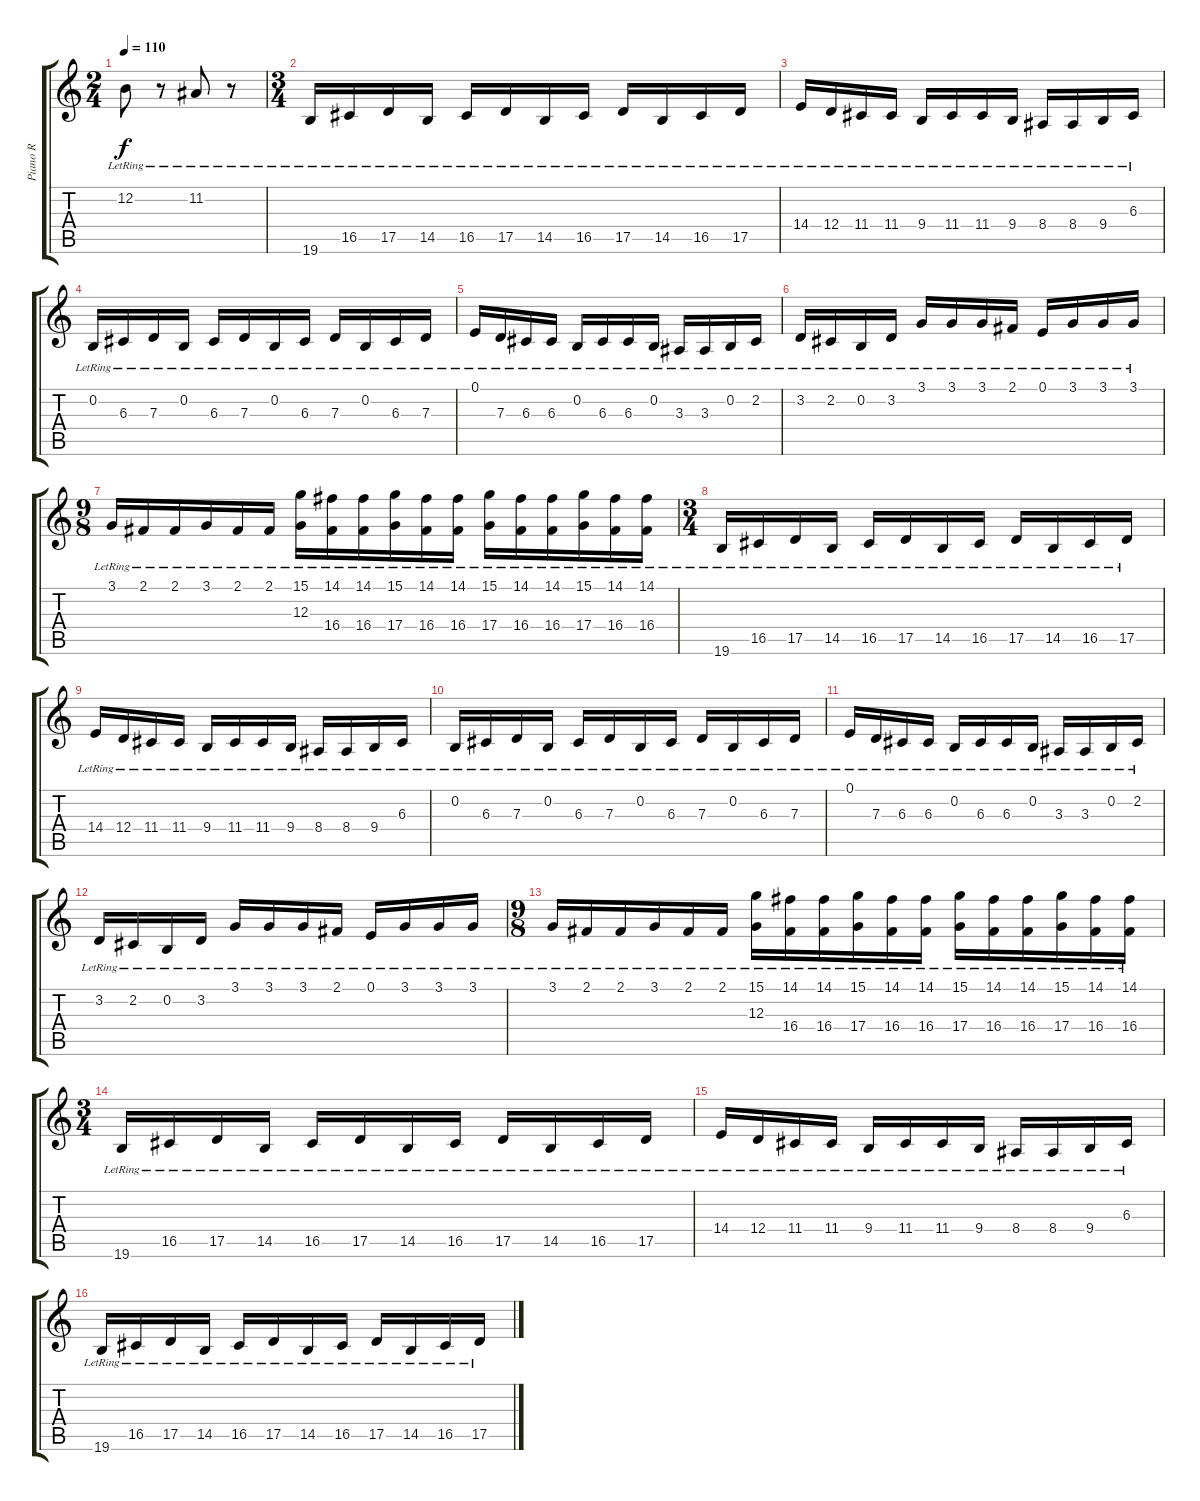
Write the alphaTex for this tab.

\track ("Piano R" "Piano R") {instrument acousticgrandpiano}
\staff {score tabs}
\tuning (E4 B3 G3 D3 A2 E2) {hide}
\ts (2 4)
\tempo 110
\clef g2
\ks c
12.2{lr}.8{dy f} r.8 11.2{lr}.8 r.8 |
\ts (3 4)
19.6{lr}.16 16.5{lr}.16 17.5{lr}.16 14.5{lr}.16 16.5{lr}.16 17.5{lr}.16 14.5{lr}.16 16.5{lr}.16 17.5{lr}.16 14.5{lr}.16 16.5{lr}.16 17.5{lr}.16 |
14.4{lr}.16 12.4{lr}.16 11.4{lr}.16 11.4{lr}.16 9.4{lr}.16 11.4{lr}.16 11.4{lr}.16 9.4{lr}.16 8.4{lr}.16 8.4{lr}.16 9.4{lr}.16 6.3{lr}.16 |
0.2{lr}.16 6.3{lr}.16 7.3{lr}.16 0.2{lr}.16 6.3{lr}.16 7.3{lr}.16 0.2{lr}.16 6.3{lr}.16 7.3{lr}.16 0.2{lr}.16 6.3{lr}.16 7.3{lr}.16 |
0.1{lr}.16 7.3{lr}.16 6.3{lr}.16 6.3{lr}.16 0.2{lr}.16 6.3{lr}.16 6.3{lr}.16 0.2{lr}.16 3.3{lr}.16 3.3{lr}.16 0.2{lr}.16 2.2{lr}.16 |
3.2{lr}.16 2.2{lr}.16 0.2{lr}.16 3.2{lr}.16 3.1{lr}.16 3.1{lr}.16 3.1{lr}.16 2.1{lr}.16 0.1{lr}.16 3.1{lr}.16 3.1{lr}.16 3.1{lr}.16 |
\ts (9 8)
3.1{lr}.16 2.1{lr}.16 2.1{lr}.16 3.1{lr}.16 2.1{lr}.16 2.1{lr}.16 (15.1{lr} 12.3{lr}).16 (14.1{lr} 16.4{lr}).16 (14.1{lr} 16.4{lr}).16 (15.1{lr} 17.4{lr}).16 (14.1{lr} 16.4{lr}).16 (14.1{lr} 16.4{lr}).16 (15.1{lr} 17.4{lr}).16 (14.1{lr} 16.4{lr}).16 (14.1{lr} 16.4{lr}).16 (15.1{lr} 17.4{lr}).16 (14.1{lr} 16.4{lr}).16 (14.1{lr} 16.4{lr}).16 |
\ts (3 4)
19.6{lr}.16 16.5{lr}.16 17.5{lr}.16 14.5{lr}.16 16.5{lr}.16 17.5{lr}.16 14.5{lr}.16 16.5{lr}.16 17.5{lr}.16 14.5{lr}.16 16.5{lr}.16 17.5{lr}.16 |
14.4{lr}.16 12.4{lr}.16 11.4{lr}.16 11.4{lr}.16 9.4{lr}.16 11.4{lr}.16 11.4{lr}.16 9.4{lr}.16 8.4{lr}.16 8.4{lr}.16 9.4{lr}.16 6.3{lr}.16 |
0.2{lr}.16 6.3{lr}.16 7.3{lr}.16 0.2{lr}.16 6.3{lr}.16 7.3{lr}.16 0.2{lr}.16 6.3{lr}.16 7.3{lr}.16 0.2{lr}.16 6.3{lr}.16 7.3{lr}.16 |
0.1{lr}.16 7.3{lr}.16 6.3{lr}.16 6.3{lr}.16 0.2{lr}.16 6.3{lr}.16 6.3{lr}.16 0.2{lr}.16 3.3{lr}.16 3.3{lr}.16 0.2{lr}.16 2.2{lr}.16 |
3.2{lr}.16 2.2{lr}.16 0.2{lr}.16 3.2{lr}.16 3.1{lr}.16 3.1{lr}.16 3.1{lr}.16 2.1{lr}.16 0.1{lr}.16 3.1{lr}.16 3.1{lr}.16 3.1{lr}.16 |
\ts (9 8)
3.1{lr}.16 2.1{lr}.16 2.1{lr}.16 3.1{lr}.16 2.1{lr}.16 2.1{lr}.16 (15.1{lr} 12.3{lr}).16 (14.1{lr} 16.4{lr}).16 (14.1{lr} 16.4{lr}).16 (15.1{lr} 17.4{lr}).16 (14.1{lr} 16.4{lr}).16 (14.1{lr} 16.4{lr}).16 (15.1{lr} 17.4{lr}).16 (14.1{lr} 16.4{lr}).16 (14.1{lr} 16.4{lr}).16 (15.1{lr} 17.4{lr}).16 (14.1{lr} 16.4{lr}).16 (14.1{lr} 16.4{lr}).16 |
\ts (3 4)
19.6{lr}.16 16.5{lr}.16 17.5{lr}.16 14.5{lr}.16 16.5{lr}.16 17.5{lr}.16 14.5{lr}.16 16.5{lr}.16 17.5{lr}.16 14.5{lr}.16 16.5{lr}.16 17.5{lr}.16 |
14.4{lr}.16 12.4{lr}.16 11.4{lr}.16 11.4{lr}.16 9.4{lr}.16 11.4{lr}.16 11.4{lr}.16 9.4{lr}.16 8.4{lr}.16 8.4{lr}.16 9.4{lr}.16 6.3{lr}.16 |
19.6{lr}.16 16.5{lr}.16 17.5{lr}.16 14.5{lr}.16 16.5{lr}.16 17.5{lr}.16 14.5{lr}.16 16.5{lr}.16 17.5{lr}.16 14.5{lr}.16 16.5{lr}.16 17.5{lr}.16
